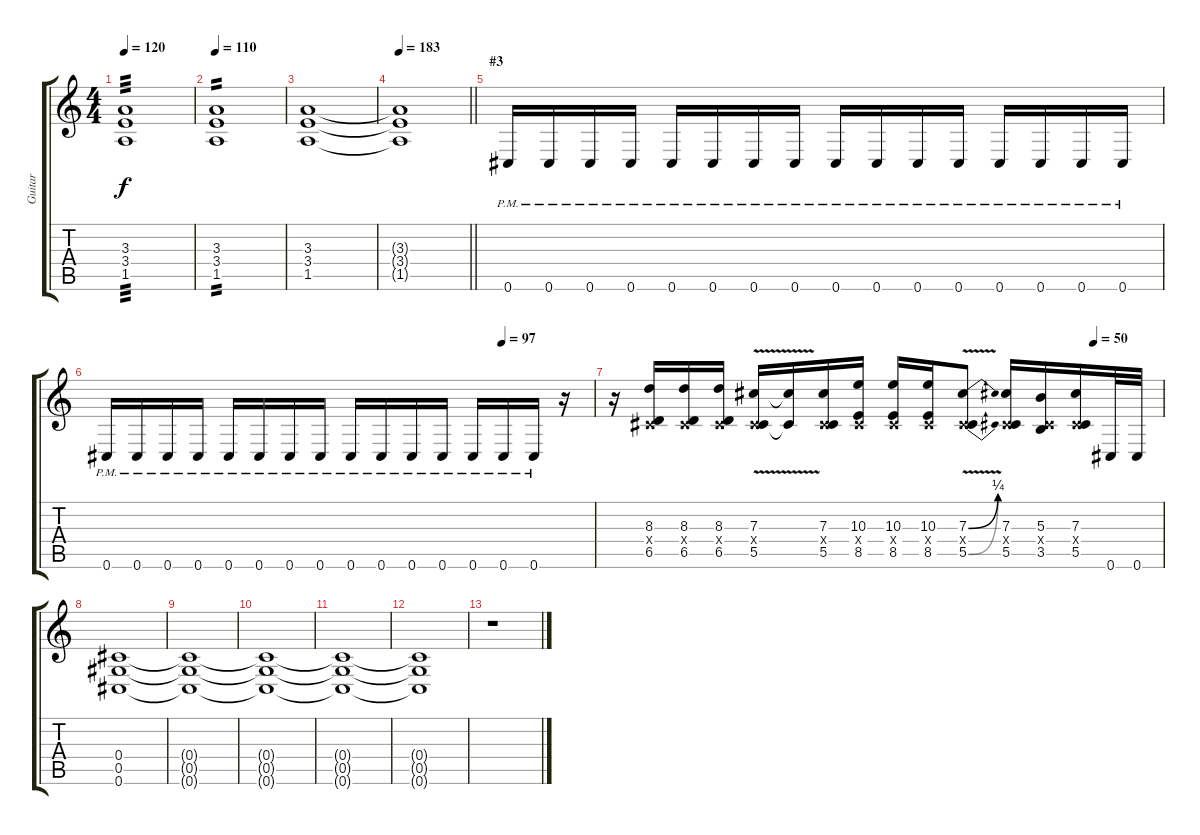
\track ("Guitar" "Guitar") {instrument distortionguitar}
\staff {score tabs}
\tuning (Eb4 Bb3 Gb3 Db3 Ab2 Db2) {hide}
\ts (4 4)
\tempo 120
\clef g2
\ks c
(3.3 3.4 1.5).1{tp 3 dy f} |
\tempo 110
(3.3 3.4 1.5).1{tp 2} |
(3.3 3.4 1.5).1 |
\tempo 183
\barLineRight lightlight
(3.3{t} 3.4{t} 1.5{t}).1 |
\section ("" "#3")
0.6{pm}.16 0.6{pm}.16 0.6{pm}.16 0.6{pm}.16 0.6{pm}.16 0.6{pm}.16 0.6{pm}.16 0.6{pm}.16 0.6{pm}.16 0.6{pm}.16 0.6{pm}.16 0.6{pm}.16 0.6{pm}.16 0.6{pm}.16 0.6{pm}.16 0.6{pm}.16 |
\tempo (97 0.8125)
0.6{pm}.16 0.6{pm}.16 0.6{pm}.16 0.6{pm}.16 0.6{pm}.16 0.6{pm}.16 0.6{pm}.16 0.6{pm}.16 0.6{pm}.16 0.6{pm}.16 0.6{pm}.16 0.6{pm}.16 0.6{pm}.16 0.6{pm}.16 0.6{pm}.16 r.16 |
\tempo (50 0.875)
r.16 (8.3 0.4{x} 6.5).16{volume 14 instrument distortionguitar} (8.3 0.4{x} 6.5).16 (8.3 0.4{x} 6.5).16 (7.3{v} 0.4{x} 5.5{v}).16 (7.3{t} 5.5{t}).16 (7.3 0.4{x} 5.5).16 (10.3 0.4{x} 8.5).16 (10.3 0.4{x} 8.5).16 (10.3 0.4{x} 8.5).16 (7.3{be (bend 0 0 60 1) v} 0.4{x} 5.5{be (bend 0 0 60 1) v}).8 (7.3 0.4{x} 5.5).16 (5.3 0.4{x} 3.5).16 (7.3 0.4{x} 5.5).16 0.6.32 0.6.32 |
(0.4 0.5 0.6).1{volume 14} |
(0.4{t} 0.5{t} 0.6{t}).1{volume 0} |
(0.4{t} 0.5{t} 0.6{t}).1 |
(0.4{t} 0.5{t} 0.6{t}).1 |
(0.4{t} 0.5{t} 0.6{t}).1 |
r.1
